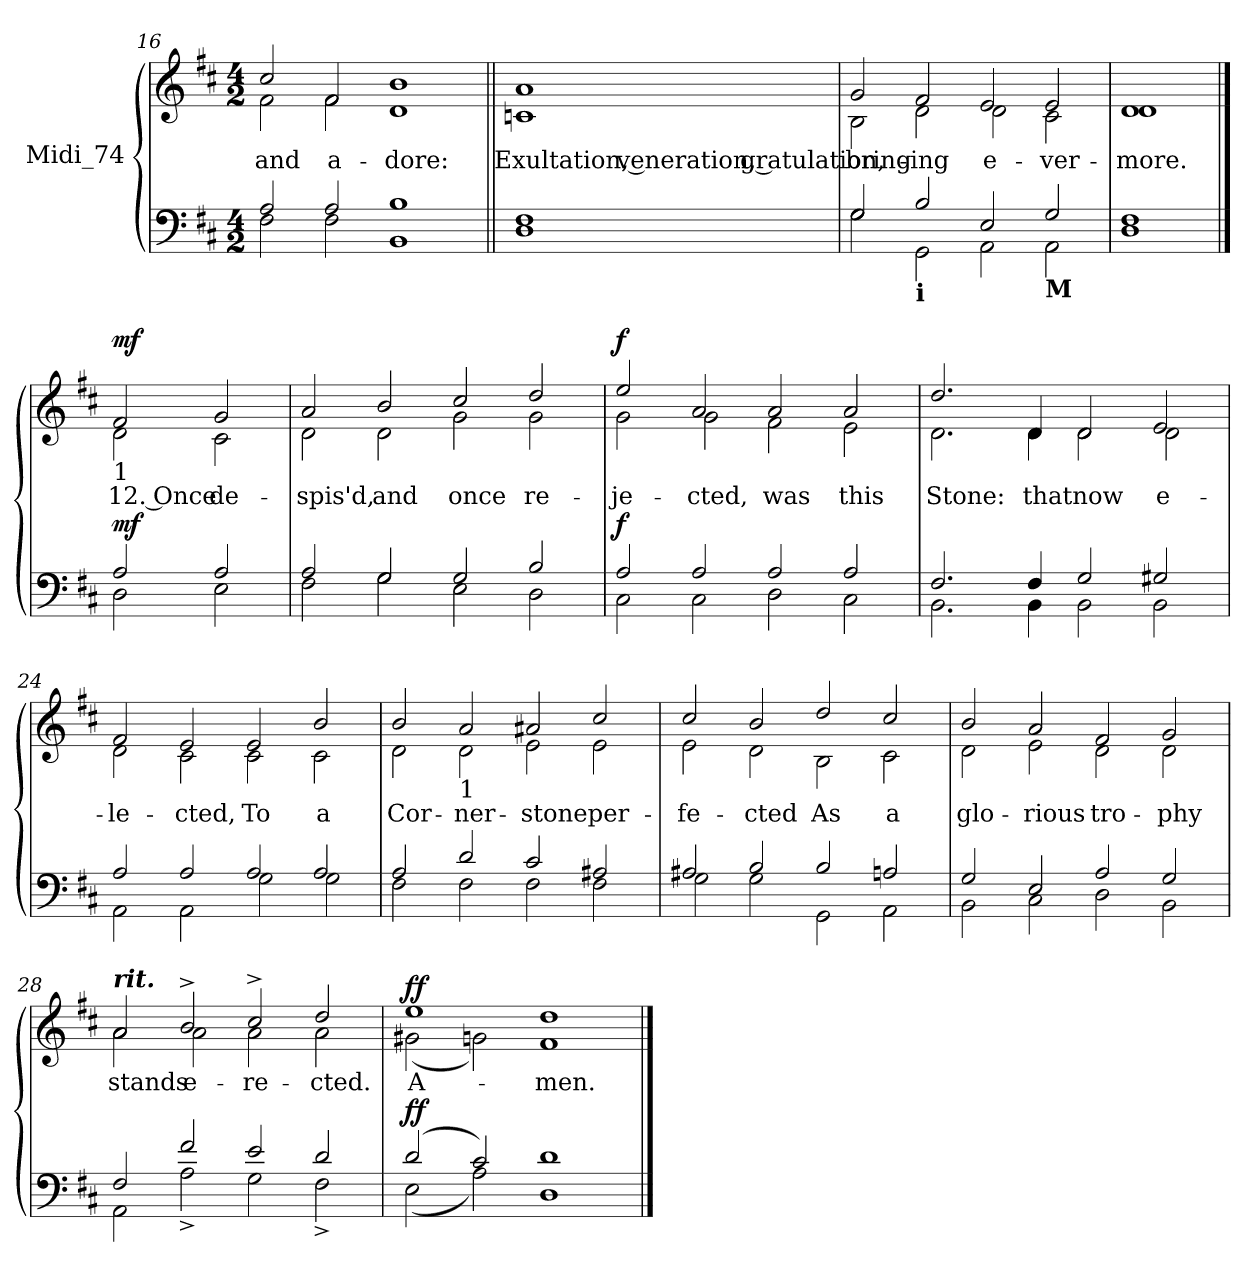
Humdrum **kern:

**kern	**dynam	**kern	**text	**dynam
*part2	*part2	*part1	*part1	*part1
*staff2	*staff2	*staff1	*staff1	*staff1
*I"Midi_74	*	*I"Midi_74	*	*
*clefF4	*	*clefG2	*	*
*k[f#c#]	*	*k[f#c#]	*	*
*D:	*	*D:	*	*
*M4/2	*	*M4/2	*	*
=16	=16	=16	=16	=16
*^	*	*	*	*
!	!	!	!	!LO:LY:b	!
*	*	*	*^	*	*
2A/	2F#\	.	2cc#/	2f#\	and	.
!	!	!	!	!	!LO:LY:b	!
2A/	2F#\	.	2f#/	2f#\	a-	.
!	!	!	!	!	!LO:LY:b	!
1B/	1BB\	.	1b/	1d\	-dore:	.
!!LO:LB:g=z	!!
=17||	=17||	=17||	=17||	=17||	=17||	=17||
!	!	!	!	!	!LO:LY:b	!
1F#/	1D\	.	1a/	1cn\	Exultation, veneration, gratulation,	.
=18	=18	=18	=18	=18	=18	=18
!	!	!	!	!	!LO:LY:b	!
2G/	2G\	.	2g/	2B\	bring-	.
!LO:TX:b:B:t=i	!	!	!	!	!	!
!	!	!	!	!	!LO:LY:b	!
2B/	2GG\	.	2f#/	2d\	-ing	.
!	!	!	!	!	!LO:LY:b	!
2E/	2AA\	.	2e/	2d\	e-	.
!LO:TX:b:B:t=M	!	!	!	!	!	!
!	!	!	!	!	!LO:LY:b	!
2G/	2AA\	.	2e/	2c#\	-ver-	.
=19	=19	=19	=19	=19	=19	=19
!	!	!	!	!	!LO:LY:b	!
1F#/	1D\	.	1d/	1d\	-more.	.
!!LO:LB:g=z	!!
==20	==20	==20	==20	==20	==20	==20
!	!	!	!LO:TX:b:t=1	!	!	!
!	!	!LO:DY:a	!	!	!LO:LY:b	!LO:DY:b
2A/	2D\	mf	2f#/	2d\	12. Once	mf
!	!	!	!	!	!LO:LY:b	!
2A/	2E\	.	2g/	2c#\	de-	.
=21	=21	=21	=21	=21	=21	=21
!	!	!	!	!	!LO:LY:b	!
2A/	2F#\	.	2a/	2d\	-spis'd,	.
!	!	!	!	!	!LO:LY:b	!
2G/	2G\	.	2b/	2d\	and	.
!	!	!	!	!	!LO:LY:b	!
2G/	2E\	.	2cc#/	2g\	once	.
!	!	!	!	!	!LO:LY:b	!
2B/	2D\	.	2dd/	2g\	re-	.
=22	=22	=22	=22	=22	=22	=22
!	!	!LO:DY:a	!	!	!LO:LY:b	!LO:DY:a
2A/	2C#\	f	2ee/	2g\	-je-	f
!	!	!	!	!	!LO:LY:b	!
2A/	2C#\	.	2a/	2g\	-cted,	.
!	!	!	!	!	!LO:LY:b	!
2A/	2D\	.	2a/	2f#\	was	.
!	!	!	!	!	!LO:LY:b	!
2A/	2C#\	.	2a/	2e\	this	.
=23	=23	=23	=23	=23	=23	=23
!	!	!	!	!	!LO:LY:b	!
2.F#/	2.BB\	.	2.dd/	2.d\	Stone:	.
!	!	!	!	!	!LO:LY:b	!
4F#/	4BB\	.	4d/	4d\	that	.
!	!	!	!	!	!LO:LY:b	!
2G/	2BB\	.	2d/	2d\	now	.
!	!	!	!	!	!LO:LY:b	!
2G#X/	2BB\	.	2e/	2d\	e-	.
=24	=24	=24	=24	=24	=24	=24
!	!	!	!	!	!LO:LY:b	!
2A/	2AA\	.	2f#/	2d\	-le-	.
!	!	!	!	!	!LO:LY:b	!
2A/	2AA\	.	2e/	2c#\	-cted,	.
!	!	!	!	!	!LO:LY:b	!
2A/	2G\	.	2e/	2c#\	To	.
!	!	!	!	!	!LO:LY:b	!
2A/	2G\	.	2b/	2c#\	a	.
!!LO:LB:g=z	!!
=25	=25	=25	=25	=25	=25	=25
!	!	!	!	!	!LO:LY:b	!
2A/	2F#\	.	2b/	2d\	Cor-	.
!	!	!	!LO:TX:b:t=1	!	!	!
!	!	!	!	!	!LO:LY:b	!
2d/	2F#\	.	2a/	2d\	-ner-	.
!	!	!	!	!	!LO:LY:b	!
2c#/	2F#\	.	2a#X/	2e\	-stone	.
!	!	!	!	!	!LO:LY:b	!
2A#X/	2F#\	.	2cc#/	2e\	per-	.
=26	=26	=26	=26	=26	=26	=26
!	!	!	!	!	!LO:LY:b	!
2A#X/	2G\	.	2cc#/	2e\	-fe-	.
!	!	!	!	!	!LO:LY:b	!
2B/	2G\	.	2b/	2d\	-cted	.
!	!	!	!	!	!LO:LY:b	!
2B/	2GG\	.	2dd/	2B\	As	.
!	!	!	!	!	!LO:LY:b	!
2An/	2AA\	.	2cc#/	2c#\	a	.
=27	=27	=27	=27	=27	=27	=27
!	!	!	!	!	!LO:LY:b	!
2G/	2BB\	.	2b/	2d\	glo-	.
!	!	!	!	!	!LO:LY:b	!
2E/	2C#\	.	2a/	2e\	-rious	.
!	!	!	!	!	!LO:LY:b	!
2A/	2D\	.	2f#/	2d\	tro-	.
!	!	!	!	!	!LO:LY:b	!
2G/	2BB\	.	2g/	2d\	-phy	.
=28	=28	=28	=28	=28	=28	=28
!	!	!	!LO:TX:a:Bi:t=rit.	!	!	!
!	!	!	!	!	!LO:LY:b	!
2F#/	2AA\	.	2a/	2a\	stands	.
!	!	!	!	!	!LO:LY:b	!
2f#/	2A^\	.	2b^/	2a\	e-	.
!	!	!	!	!	!LO:LY:b	!
2e/	2G\	.	2cc#^/	2a\	-re-	.
!	!	!	!	!	!LO:LY:b	!
2d/	2F#^\	.	2dd/	2a\	-cted.	.
=29	=29	=29	=29	=29	=29	=29
!	!	!LO:DY:a	!	!	!LO:LY:b	!LO:DY:a
(>2d/	(<2E\	ff	1ee/	(<2g#X\	A-	ff
2c#/)	2A\)	.	.	2gn\)	.	.
!	!	!	!	!	!LO:LY:b	!
1d/	1D\	.	1dd/	1f#\	-men.	.
*v	*v	*	*	*	*	*
*	*	*v	*v	*	*
==	==	==	==	==
*-	*-	*-	*-	*-
